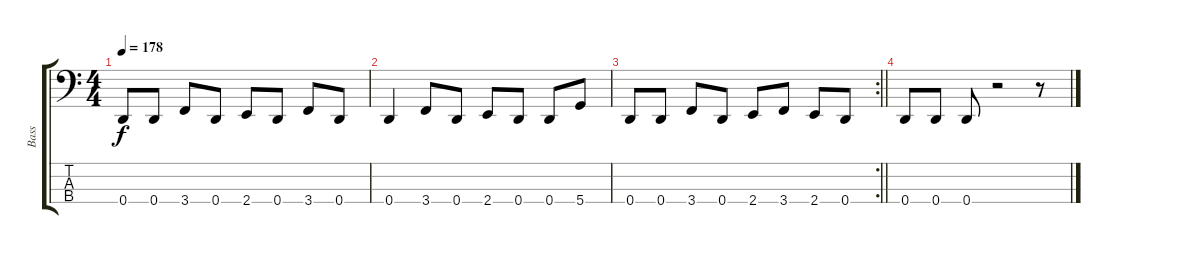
\track ("Bass" "Bass") {instrument electricbassfinger}
\staff {score tabs}
\tuning (G2 D2 A1 D1) {hide}
\ts (4 4)
\tempo 178
\clef f4
\ks c
0.4.8{dy f} 0.4.8 3.4.8 0.4.8 2.4.8 0.4.8 3.4.8 0.4.8 |
0.4.4 3.4.8 0.4.8 2.4.8 0.4.8 0.4.8 5.4.8 |
\rc 2
\barLineRight lightlight
0.4.8 0.4.8 3.4.8 0.4.8 2.4.8 3.4.8 2.4.8 0.4.8 |
0.4.8 0.4.8 0.4.8 r.2 r.8
